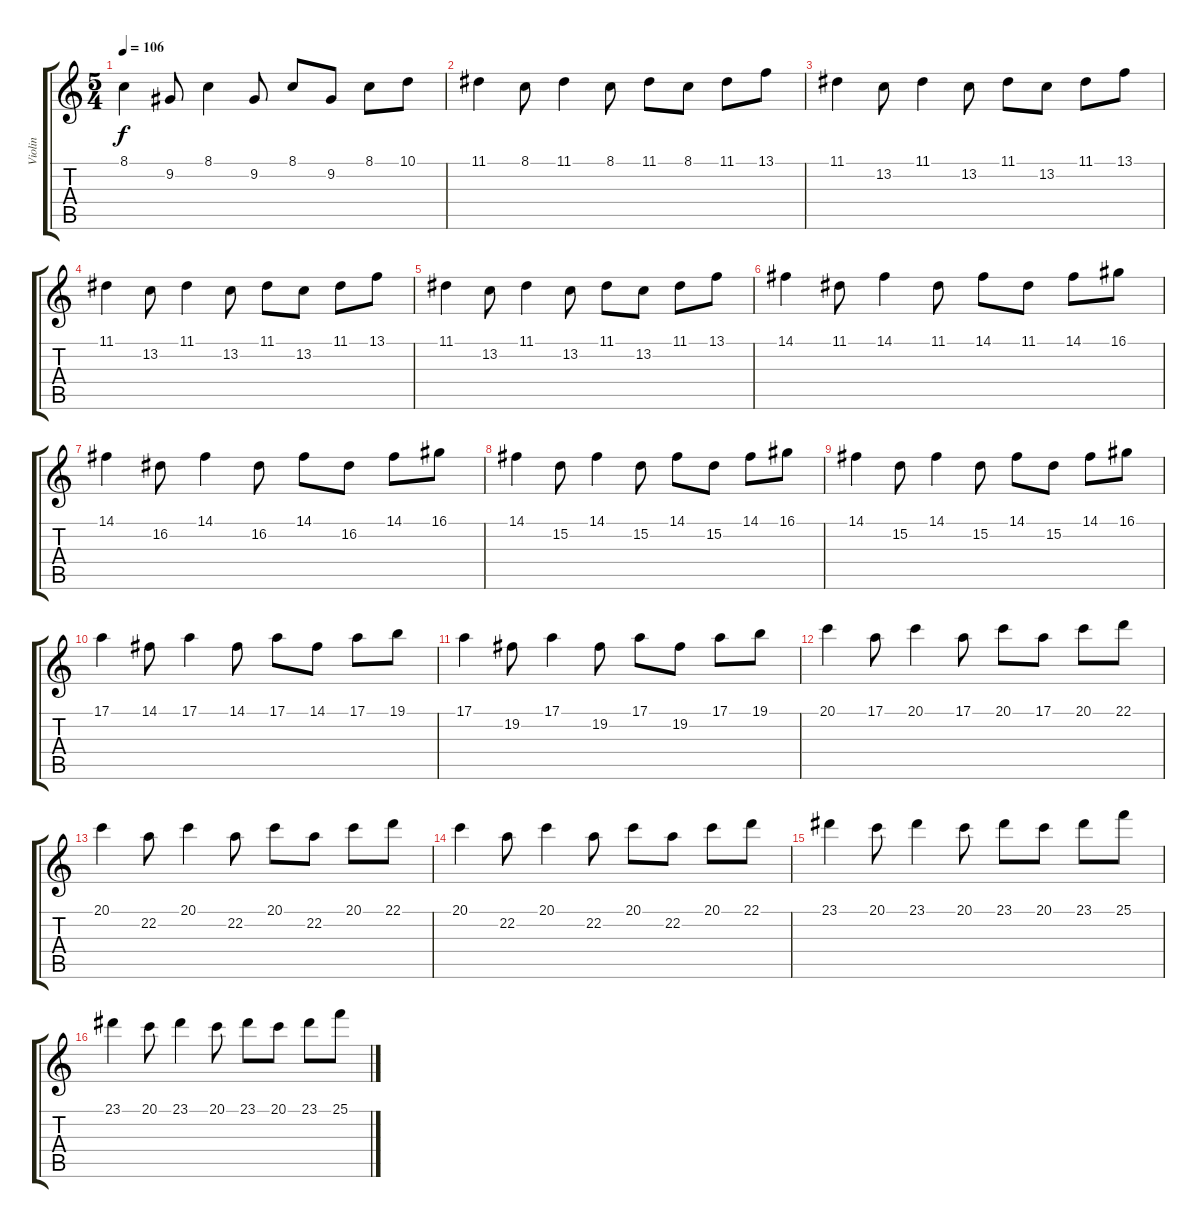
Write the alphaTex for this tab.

\track ("Violin" "Violin") {instrument synthstrings1}
\staff {score tabs}
\tuning (E4 B3 G3 D3 A2 E2) {hide}
\ts (5 4)
\tempo 106
\clef g2
\ks c
8.1.4{dy f} 9.2.8 8.1.4 9.2.8 8.1.8 9.2.8 8.1.8 10.1.8 |
11.1.4 8.1.8 11.1.4 8.1.8 11.1.8 8.1.8 11.1.8 13.1.8 |
11.1.4 13.2.8 11.1.4 13.2.8 11.1.8 13.2.8 11.1.8 13.1.8 |
11.1.4 13.2.8 11.1.4 13.2.8 11.1.8 13.2.8 11.1.8 13.1.8 |
11.1.4 13.2.8 11.1.4 13.2.8 11.1.8 13.2.8 11.1.8 13.1.8 |
14.1.4 11.1.8 14.1.4 11.1.8 14.1.8 11.1.8 14.1.8 16.1.8 |
14.1.4 16.2.8 14.1.4 16.2.8 14.1.8 16.2.8 14.1.8 16.1.8 |
14.1.4 15.2.8 14.1.4 15.2.8 14.1.8 15.2.8 14.1.8 16.1.8 |
14.1.4 15.2.8 14.1.4 15.2.8 14.1.8 15.2.8 14.1.8 16.1.8 |
17.1.4 14.1.8 17.1.4 14.1.8 17.1.8 14.1.8 17.1.8 19.1.8 |
17.1.4 19.2.8 17.1.4 19.2.8 17.1.8 19.2.8 17.1.8 19.1.8 |
20.1.4 17.1.8 20.1.4 17.1.8 20.1.8 17.1.8 20.1.8 22.1.8 |
20.1.4 22.2.8 20.1.4 22.2.8 20.1.8 22.2.8 20.1.8 22.1.8 |
20.1.4 22.2.8 20.1.4 22.2.8 20.1.8 22.2.8 20.1.8 22.1.8 |
23.1.4 20.1.8 23.1.4 20.1.8 23.1.8 20.1.8 23.1.8 25.1.8 |
23.1.4 20.1.8 23.1.4 20.1.8 23.1.8 20.1.8 23.1.8 25.1.8
